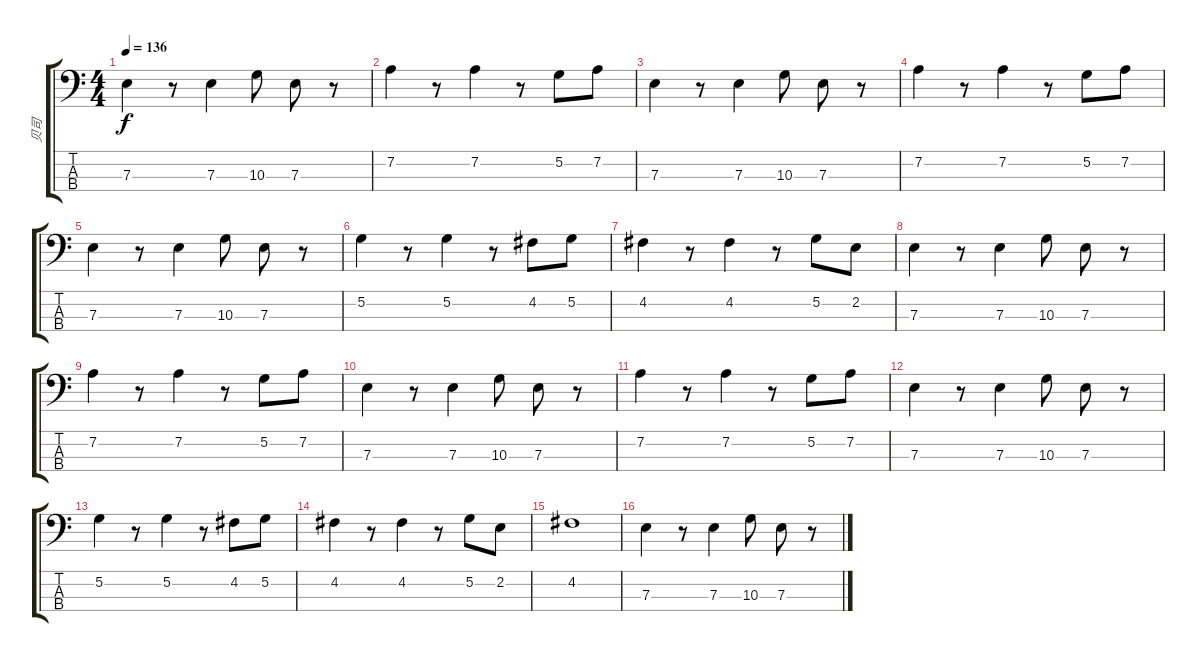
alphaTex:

\track ("贝司" "贝司") {instrument acousticguitarnylon}
\staff {score tabs}
\tuning (G2 D2 A1 E1) {hide}
\ts (4 4)
\tempo 136
\clef f4
\ks c
7.3.4{dy f} r.8 7.3.4 10.3.8 7.3.8 r.8 |
7.2.4 r.8 7.2.4 r.8 5.2.8 7.2.8 |
7.3.4 r.8 7.3.4 10.3.8 7.3.8 r.8 |
7.2.4 r.8 7.2.4 r.8 5.2.8 7.2.8 |
7.3.4 r.8 7.3.4 10.3.8 7.3.8 r.8 |
5.2.4 r.8 5.2.4 r.8 4.2.8 5.2.8 |
4.2.4 r.8 4.2.4 r.8 5.2.8 2.2.8 |
7.3.4 r.8 7.3.4 10.3.8 7.3.8 r.8 |
7.2.4 r.8 7.2.4 r.8 5.2.8 7.2.8 |
7.3.4 r.8 7.3.4 10.3.8 7.3.8 r.8 |
7.2.4 r.8 7.2.4 r.8 5.2.8 7.2.8 |
7.3.4 r.8 7.3.4 10.3.8 7.3.8 r.8 |
5.2.4 r.8 5.2.4 r.8 4.2.8 5.2.8 |
4.2.4 r.8 4.2.4 r.8 5.2.8 2.2.8 |
4.2.1 |
7.3.4 r.8 7.3.4 10.3.8 7.3.8 r.8
